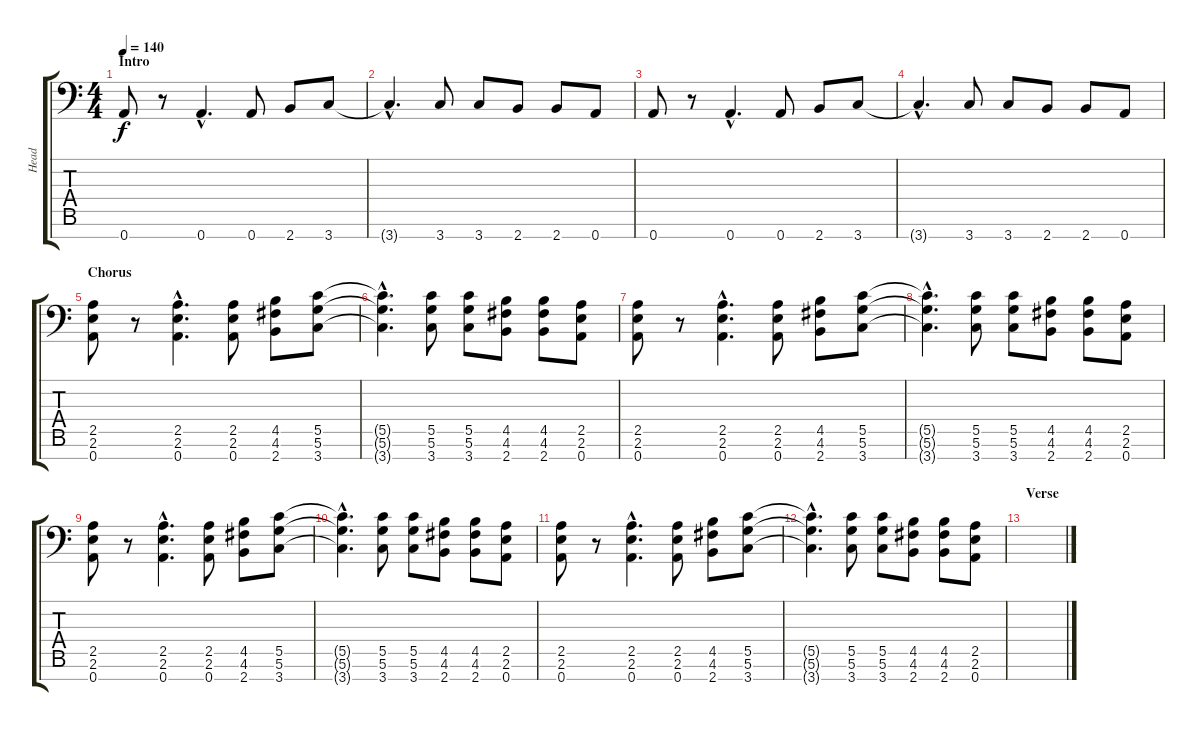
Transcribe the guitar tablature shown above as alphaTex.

\track ("Head" "Head") {instrument distortionguitar}
\staff {score tabs}
\tuning (D4 A3 F3 C3 G2 D2 A1) {hide}
\ts (4 4)
\section ("" "Intro")
\tempo 140
\clef f4
\ks c
0.7.8{dy f balance 0 instrument distortionguitar} r.8{balance 16} 0.7{hac}.4{d} 0.7.8 2.7.8 3.7.8 |
3.7{hac t}.4{d} 3.7.8 3.7.8 2.7.8 2.7.8 0.7.8 |
0.7.8{balance 0} r.8 0.7{hac}.4{d} 0.7.8 2.7.8 3.7.8 |
3.7{hac t}.4{d} 3.7.8 3.7.8 2.7.8 2.7.8 0.7.8 |
\section ("" "Chorus")
(2.5 2.6 0.7).8{balance 8} r.8 (2.5{hac} 2.6{hac} 0.7{hac}).4{d} (2.5 2.6 0.7).8 (4.5 4.6 2.7).8 (5.5 5.6 3.7).8 |
(5.5{hac t} 5.6{hac t} 3.7{hac t}).4{d} (5.5 5.6 3.7).8 (5.5 5.6 3.7).8 (4.5 4.6 2.7).8 (4.5 4.6 2.7).8 (2.5 2.6 0.7).8 |
(2.5 2.6 0.7).8 r.8 (2.5{hac} 2.6{hac} 0.7{hac}).4{d} (2.5 2.6 0.7).8 (4.5 4.6 2.7).8 (5.5 5.6 3.7).8 |
(5.5{hac t} 5.6{hac t} 3.7{hac t}).4{d} (5.5 5.6 3.7).8 (5.5 5.6 3.7).8 (4.5 4.6 2.7).8 (4.5 4.6 2.7).8 (2.5 2.6 0.7).8 |
(2.5 2.6 0.7).8 r.8 (2.5{hac} 2.6{hac} 0.7{hac}).4{d} (2.5 2.6 0.7).8 (4.5 4.6 2.7).8 (5.5 5.6 3.7).8 |
(5.5{hac t} 5.6{hac t} 3.7{hac t}).4{d} (5.5 5.6 3.7).8 (5.5 5.6 3.7).8 (4.5 4.6 2.7).8 (4.5 4.6 2.7).8 (2.5 2.6 0.7).8 |
(2.5 2.6 0.7).8 r.8 (2.5{hac} 2.6{hac} 0.7{hac}).4{d} (2.5 2.6 0.7).8 (4.5 4.6 2.7).8 (5.5 5.6 3.7).8 |
(5.5{hac t} 5.6{hac t} 3.7{hac t}).4{d} (5.5 5.6 3.7).8 (5.5 5.6 3.7).8 (4.5 4.6 2.7).8 (4.5 4.6 2.7).8 (2.5 2.6 0.7).8 |
\section ("" "Verse")
